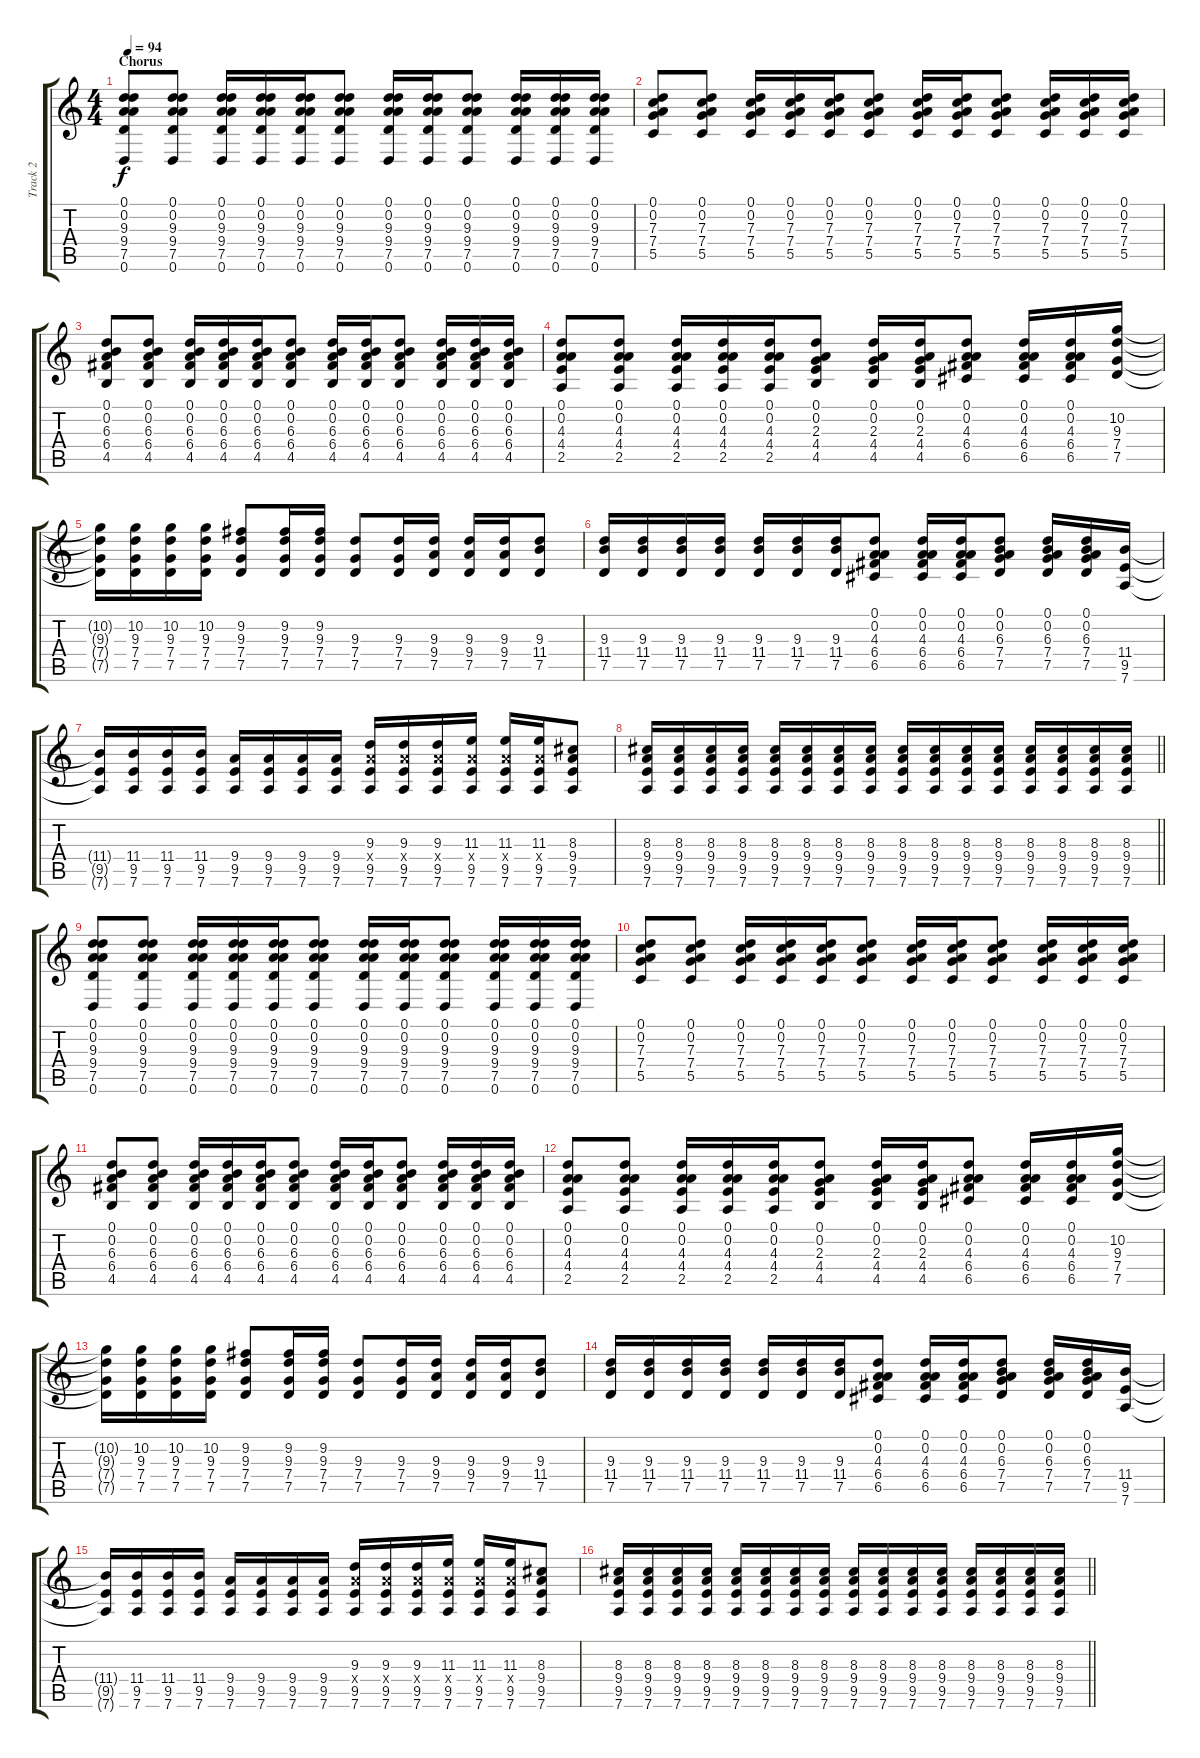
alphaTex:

\track ("Track 2" "Track 2") {instrument distortionguitar}
\staff {score tabs}
\tuning (D4 A3 F3 C3 G2 D2) {hide}
\ts (4 4)
\section ("" "Chorus")
\tempo 94
\clef g2
\ks c
(0.1 0.2 9.3 9.4 7.5 0.6).8{dy f} (0.1 0.2 9.3 9.4 7.5 0.6).8 (0.1 0.2 9.3 9.4 7.5 0.6).16 (0.1 0.2 9.3 9.4 7.5 0.6).16 (0.1 0.2 9.3 9.4 7.5 0.6).16 (0.1 0.2 9.3 9.4 7.5 0.6).8 (0.1 0.2 9.3 9.4 7.5 0.6).16 (0.1 0.2 9.3 9.4 7.5 0.6).16 (0.1 0.2 9.3 9.4 7.5 0.6).8 (0.1 0.2 9.3 9.4 7.5 0.6).16 (0.1 0.2 9.3 9.4 7.5 0.6).16 (0.1 0.2 9.3 9.4 7.5 0.6).16 |
(0.1 0.2 7.3 7.4 5.5).8 (0.1 0.2 7.3 7.4 5.5).8 (0.1 0.2 7.3 7.4 5.5).16 (0.1 0.2 7.3 7.4 5.5).16 (0.1 0.2 7.3 7.4 5.5).16 (0.1 0.2 7.3 7.4 5.5).8 (0.1 0.2 7.3 7.4 5.5).16 (0.1 0.2 7.3 7.4 5.5).16 (0.1 0.2 7.3 7.4 5.5).8 (0.1 0.2 7.3 7.4 5.5).16 (0.1 0.2 7.3 7.4 5.5).16 (0.1 0.2 7.3 7.4 5.5).16 |
(0.1 0.2 6.3 6.4 4.5).8 (0.1 0.2 6.3 6.4 4.5).8 (0.1 0.2 6.3 6.4 4.5).16 (0.1 0.2 6.3 6.4 4.5).16 (0.1 0.2 6.3 6.4 4.5).16 (0.1 0.2 6.3 6.4 4.5).8 (0.1 0.2 6.3 6.4 4.5).16 (0.1 0.2 6.3 6.4 4.5).16 (0.1 0.2 6.3 6.4 4.5).8 (0.1 0.2 6.3 6.4 4.5).16 (0.1 0.2 6.3 6.4 4.5).16 (0.1 0.2 6.3 6.4 4.5).16 |
(0.1 0.2 4.3 4.4 2.5).8 (0.1 0.2 4.3 4.4 2.5).8 (0.1 0.2 4.3 4.4 2.5).16 (0.1 0.2 4.3 4.4 2.5).16 (0.1 0.2 4.3 4.4 2.5).16 (0.1 0.2 2.3 4.4 4.5).8 (0.1 0.2 2.3 4.4 4.5).16 (0.1 0.2 2.3 4.4 4.5).16 (0.1 0.2 4.3 6.4 6.5).8 (0.1 0.2 4.3 6.4 6.5).16 (0.1 0.2 4.3 6.4 6.5).16 (10.2 9.3 7.4 7.5).16 |
(10.2{t} 9.3{t} 7.4{t} 7.5{t}).16 (10.2 9.3 7.4 7.5).16 (10.2 9.3 7.4 7.5).16 (10.2 9.3 7.4 7.5).16 (9.2 9.3 7.4 7.5).8 (9.2 9.3 7.4 7.5).16 (9.2 9.3 7.4 7.5).16 (9.3 7.4 7.5).8 (9.3 7.4 7.5).16 (9.3 9.4 7.5).16 (9.3 9.4 7.5).16 (9.3 9.4 7.5).16 (9.3 11.4 7.5).8 |
(9.3 11.4 7.5).16 (9.3 11.4 7.5).16 (9.3 11.4 7.5).16 (9.3 11.4 7.5).16 (9.3 11.4 7.5).16 (9.3 11.4 7.5).16 (9.3 11.4 7.5).16 (0.1 0.2 4.3 6.4 6.5).8 (0.1 0.2 4.3 6.4 6.5).16 (0.1 0.2 4.3 6.4 6.5).16 (0.1 0.2 6.3 7.4 7.5).8 (0.1 0.2 6.3 7.4 7.5).16 (0.1 0.2 6.3 7.4 7.5).16 (11.4 9.5 7.6).16 |
(11.4{t} 9.5{t} 7.6{t}).16 (11.4 9.5 7.6).16 (11.4 9.5 7.6).16 (11.4 9.5 7.6).16 (9.4 9.5 7.6).16 (9.4 9.5 7.6).16 (9.4 9.5 7.6).16 (9.4 9.5 7.6).16 (9.3 9.4{x} 9.5 7.6).16 (9.3 9.4{x} 9.5 7.6).16 (9.3 9.4{x} 9.5 7.6).16 (11.3 9.4{x} 9.5 7.6).16 (11.3 9.4{x} 9.5 7.6).16 (11.3 9.4{x} 9.5 7.6).16 (8.3 9.4 9.5 7.6).8 |
\barLineRight lightlight
(8.3 9.4 9.5 7.6).16 (8.3 9.4 9.5 7.6).16 (8.3 9.4 9.5 7.6).16 (8.3 9.4 9.5 7.6).16 (8.3 9.4 9.5 7.6).16 (8.3 9.4 9.5 7.6).16 (8.3 9.4 9.5 7.6).16 (8.3 9.4 9.5 7.6).16 (8.3 9.4 9.5 7.6).16 (8.3 9.4 9.5 7.6).16 (8.3 9.4 9.5 7.6).16 (8.3 9.4 9.5 7.6).16 (8.3 9.4 9.5 7.6).16 (8.3 9.4 9.5 7.6).16 (8.3 9.4 9.5 7.6).16 (8.3 9.4 9.5 7.6).16 |
(0.1 0.2 9.3 9.4 7.5 0.6).8 (0.1 0.2 9.3 9.4 7.5 0.6).8 (0.1 0.2 9.3 9.4 7.5 0.6).16 (0.1 0.2 9.3 9.4 7.5 0.6).16 (0.1 0.2 9.3 9.4 7.5 0.6).16 (0.1 0.2 9.3 9.4 7.5 0.6).8 (0.1 0.2 9.3 9.4 7.5 0.6).16 (0.1 0.2 9.3 9.4 7.5 0.6).16 (0.1 0.2 9.3 9.4 7.5 0.6).8 (0.1 0.2 9.3 9.4 7.5 0.6).16 (0.1 0.2 9.3 9.4 7.5 0.6).16 (0.1 0.2 9.3 9.4 7.5 0.6).16 |
(0.1 0.2 7.3 7.4 5.5).8 (0.1 0.2 7.3 7.4 5.5).8 (0.1 0.2 7.3 7.4 5.5).16 (0.1 0.2 7.3 7.4 5.5).16 (0.1 0.2 7.3 7.4 5.5).16 (0.1 0.2 7.3 7.4 5.5).8 (0.1 0.2 7.3 7.4 5.5).16 (0.1 0.2 7.3 7.4 5.5).16 (0.1 0.2 7.3 7.4 5.5).8 (0.1 0.2 7.3 7.4 5.5).16 (0.1 0.2 7.3 7.4 5.5).16 (0.1 0.2 7.3 7.4 5.5).16 |
(0.1 0.2 6.3 6.4 4.5).8 (0.1 0.2 6.3 6.4 4.5).8 (0.1 0.2 6.3 6.4 4.5).16 (0.1 0.2 6.3 6.4 4.5).16 (0.1 0.2 6.3 6.4 4.5).16 (0.1 0.2 6.3 6.4 4.5).8 (0.1 0.2 6.3 6.4 4.5).16 (0.1 0.2 6.3 6.4 4.5).16 (0.1 0.2 6.3 6.4 4.5).8 (0.1 0.2 6.3 6.4 4.5).16 (0.1 0.2 6.3 6.4 4.5).16 (0.1 0.2 6.3 6.4 4.5).16 |
(0.1 0.2 4.3 4.4 2.5).8 (0.1 0.2 4.3 4.4 2.5).8 (0.1 0.2 4.3 4.4 2.5).16 (0.1 0.2 4.3 4.4 2.5).16 (0.1 0.2 4.3 4.4 2.5).16 (0.1 0.2 2.3 4.4 4.5).8 (0.1 0.2 2.3 4.4 4.5).16 (0.1 0.2 2.3 4.4 4.5).16 (0.1 0.2 4.3 6.4 6.5).8 (0.1 0.2 4.3 6.4 6.5).16 (0.1 0.2 4.3 6.4 6.5).16 (10.2 9.3 7.4 7.5).16 |
(10.2{t} 9.3{t} 7.4{t} 7.5{t}).16 (10.2 9.3 7.4 7.5).16 (10.2 9.3 7.4 7.5).16 (10.2 9.3 7.4 7.5).16 (9.2 9.3 7.4 7.5).8 (9.2 9.3 7.4 7.5).16 (9.2 9.3 7.4 7.5).16 (9.3 7.4 7.5).8 (9.3 7.4 7.5).16 (9.3 9.4 7.5).16 (9.3 9.4 7.5).16 (9.3 9.4 7.5).16 (9.3 11.4 7.5).8 |
(9.3 11.4 7.5).16 (9.3 11.4 7.5).16 (9.3 11.4 7.5).16 (9.3 11.4 7.5).16 (9.3 11.4 7.5).16 (9.3 11.4 7.5).16 (9.3 11.4 7.5).16 (0.1 0.2 4.3 6.4 6.5).8 (0.1 0.2 4.3 6.4 6.5).16 (0.1 0.2 4.3 6.4 6.5).16 (0.1 0.2 6.3 7.4 7.5).8 (0.1 0.2 6.3 7.4 7.5).16 (0.1 0.2 6.3 7.4 7.5).16 (11.4 9.5 7.6).16 |
(11.4{t} 9.5{t} 7.6{t}).16 (11.4 9.5 7.6).16 (11.4 9.5 7.6).16 (11.4 9.5 7.6).16 (9.4 9.5 7.6).16 (9.4 9.5 7.6).16 (9.4 9.5 7.6).16 (9.4 9.5 7.6).16 (9.3 9.4{x} 9.5 7.6).16 (9.3 9.4{x} 9.5 7.6).16 (9.3 9.4{x} 9.5 7.6).16 (11.3 9.4{x} 9.5 7.6).16 (11.3 9.4{x} 9.5 7.6).16 (11.3 9.4{x} 9.5 7.6).16 (8.3 9.4 9.5 7.6).8 |
\barLineRight lightlight
(8.3 9.4 9.5 7.6).16 (8.3 9.4 9.5 7.6).16 (8.3 9.4 9.5 7.6).16 (8.3 9.4 9.5 7.6).16 (8.3 9.4 9.5 7.6).16 (8.3 9.4 9.5 7.6).16 (8.3 9.4 9.5 7.6).16 (8.3 9.4 9.5 7.6).16 (8.3 9.4 9.5 7.6).16 (8.3 9.4 9.5 7.6).16 (8.3 9.4 9.5 7.6).16 (8.3 9.4 9.5 7.6).16 (8.3 9.4 9.5 7.6).16 (8.3 9.4 9.5 7.6).16 (8.3 9.4 9.5 7.6).16 (8.3 9.4 9.5 7.6).16
